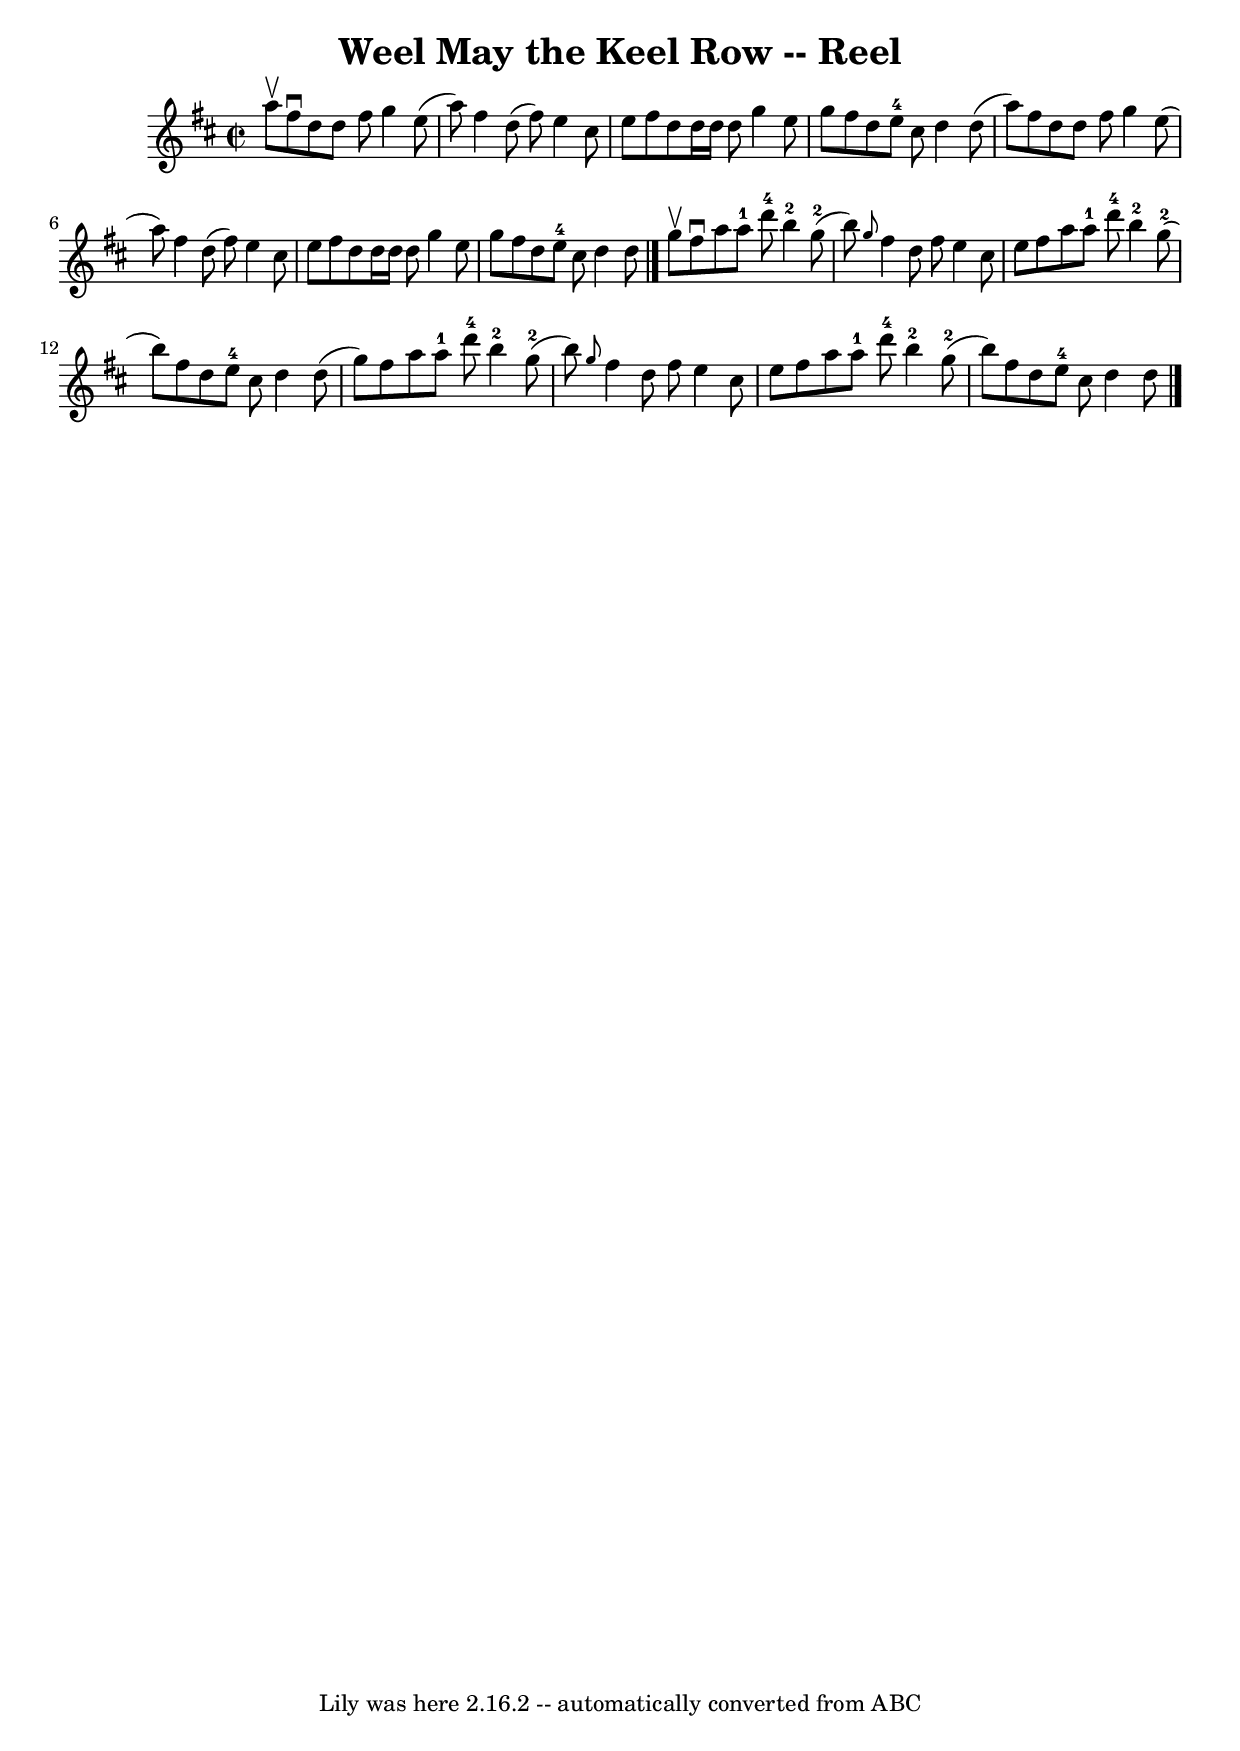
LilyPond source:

\version "2.16.2"
\include "Mammoth.ily"
\header {
  %% book = "Ryan's Mammoth Collection"
  crossRefNumber = "1"
  footnotes = "\\\\356\\\\[Original Version.]"
  origin = "SCOTCH"
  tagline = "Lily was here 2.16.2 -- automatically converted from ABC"
  title = "Weel May the Keel Row -- Reel"

}
voicedefault =  {


  \override Staff.TimeSignature #'style = #'C
  \time 2/2 
  \key d \major
  a''8^\upbow |
  fis''8^\downbow d''8    
  d''8 fis''8 g''4 e''8 (a''8)   |
  fis''4 d''8 (
  fis''8) e''4 cis''8 e''8    |
  fis''8 d''8 d''16    
  d''16 d''8 g''4 e''8 g''8    |
  fis''8 d''8 e''8-4 
  cis''8 d''4 d''8 (a''8)   |
  fis''8 d''8 d''8    
  fis''8 g''4 e''8 (a''8)   |
  fis''4 d''8 (fis''8)  
  e''4 cis''8 e''8    |
  fis''8 d''8 d''16 d''16 d''8  
  g''4 e''8 g''8    |
  fis''8 d''8 e''8-4 cis''8    
  d''4 d''8    \bar "|." g''8^\upbow |
  fis''8^\downbow a''8 
  a''8-1 d'''8-4 b''4-2 g''8-2(b''8)   |
  
  \grace { g''8  
	 } fis''4 d''8 fis''8 e''4 cis''8 e''8     |
  fis''8 a''8 a''8-1 d'''8-4 b''4-2 g''8-2(b''8)   |
  fis''8 d''8 e''8-4 cis''8 d''4    
  d''8 (g''8)   |
  fis''8 a''8 a''8-1 d'''8-4     
  b''4-2 g''8-2(b''8)   |
  \grace { g''8  
	 } fis''4    
  d''8 fis''8 e''4 cis''8 e''8    |
  fis''8 a''8 a''8-1 d'''8-4 b''4-2 g''8-2(b''8)   |
  fis''8    
  d''8 e''8-4 cis''8 d''4 d''8    \bar "|."   

}

\score{
  <<

    \context Staff="default"
    {
      \voicedefault 
      
    }

  >>
  \layout {
    
  }
  \midi {
  }

}
